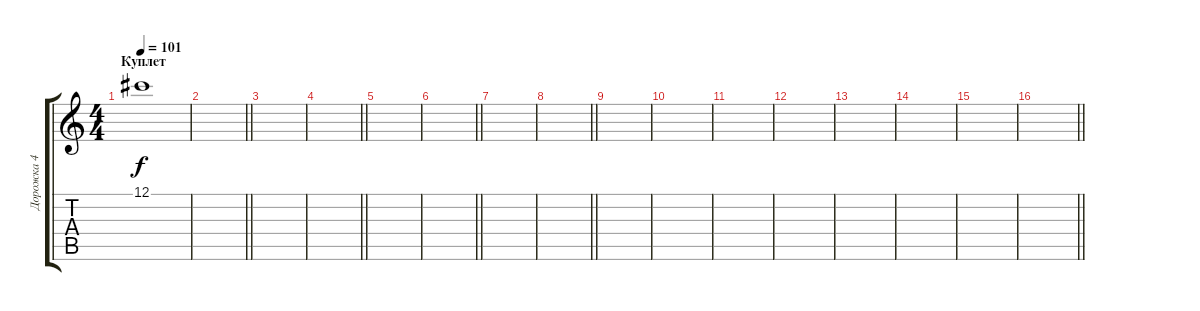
\track ("Дорожка 4" "Дорожка 4") {instrument distortionguitar}
\staff {score tabs}
\tuning (Db4 Ab3 E3 B2 Gb2 B1) {hide}
\ts (4 4)
\section ("" "Куплет")
\tempo 101
\clef g2
\ks c
12.1{t}.1{dy f} |
\barLineRight lightlight
|
|
\barLineRight lightlight
|
|
\barLineRight lightlight
|
|
\barLineRight lightlight
|
|
|
|
|
|
|
|
\barLineRight lightlight
